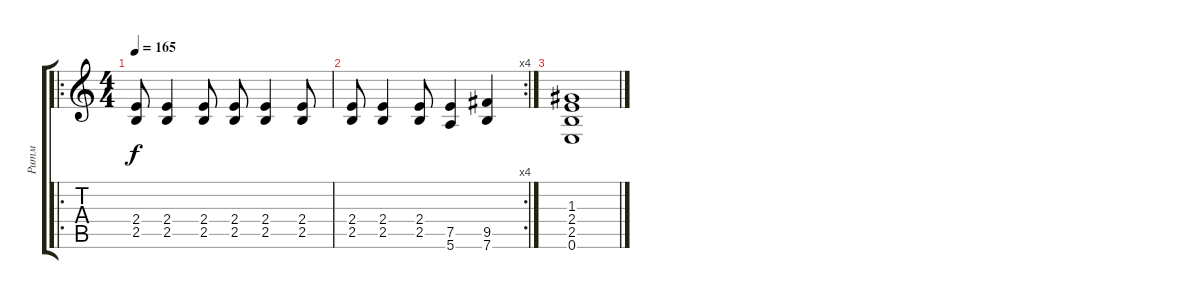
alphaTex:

\track ("Ритм" "Ритм") {instrument distortionguitar}
\staff {score tabs}
\tuning (E4 B3 G3 D3 A2 E2) {hide}
\ro
\ts (4 4)
\tempo 165
\clef g2
\ks c
(2.4 2.5).8{dy f} (2.4 2.5).4 (2.4 2.5).8 (2.4 2.5).8 (2.4 2.5).4 (2.4 2.5).8 |
\rc 4
(2.4 2.5).8 (2.4 2.5).4 (2.4 2.5).8 (7.5 5.6).4 (9.5 7.6).4 |
(1.3 2.4 2.5 0.6).1
